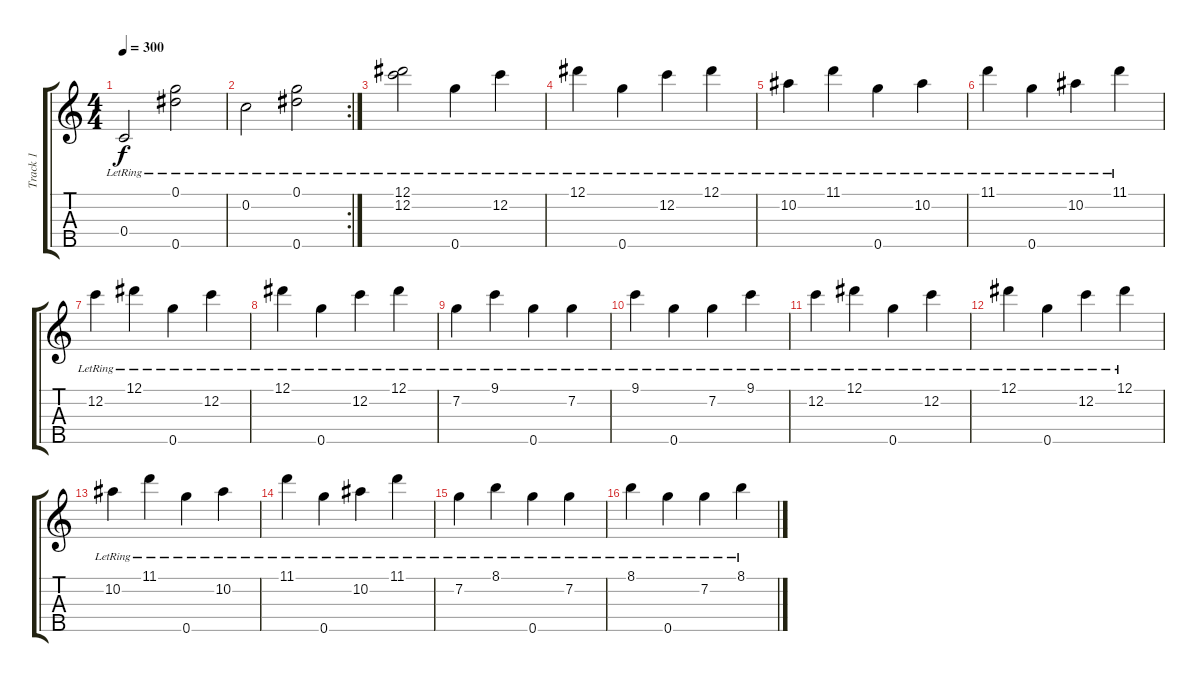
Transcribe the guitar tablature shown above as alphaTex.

\track ("Track 1" "Track 1") {instrument banjo}
\staff {score tabs}
\tuning (Eb4 C4 G3 C3 G4) {hide}
\displaytranspose 12
\ts (4 4)
\tempo 300
\clef g2
\ks c
0.4{lr}.2{dy f} (0.1{lr} 0.5{lr}).2 |
\rc 2
0.2{lr}.2 (0.1{lr} 0.5{lr}).2 |
(12.1{lr} 12.2{lr}).2 0.5{lr}.4 12.2{lr}.4 |
12.1{lr}.4 0.5{lr}.4 12.2{lr}.4 12.1{lr}.4 |
10.2{lr}.4 11.1{lr}.4 0.5{lr}.4 10.2{lr}.4 |
11.1{lr}.4 0.5{lr}.4 10.2{lr}.4 11.1{lr}.4 |
12.2{lr}.4 12.1{lr}.4 0.5{lr}.4 12.2{lr}.4 |
12.1{lr}.4 0.5{lr}.4 12.2{lr}.4 12.1{lr}.4 |
7.2{lr}.4 9.1{lr}.4 0.5{lr}.4 7.2{lr}.4 |
9.1{lr}.4 0.5{lr}.4 7.2{lr}.4 9.1{lr}.4 |
12.2{lr}.4 12.1{lr}.4 0.5{lr}.4 12.2{lr}.4 |
12.1{lr}.4 0.5{lr}.4 12.2{lr}.4 12.1{lr}.4 |
10.2{lr}.4 11.1{lr}.4 0.5{lr}.4 10.2{lr}.4 |
11.1{lr}.4 0.5{lr}.4 10.2{lr}.4 11.1{lr}.4 |
7.2{lr}.4 8.1{lr}.4 0.5{lr}.4 7.2{lr}.4 |
8.1{lr}.4 0.5{lr}.4 7.2{lr}.4 8.1{lr}.4
